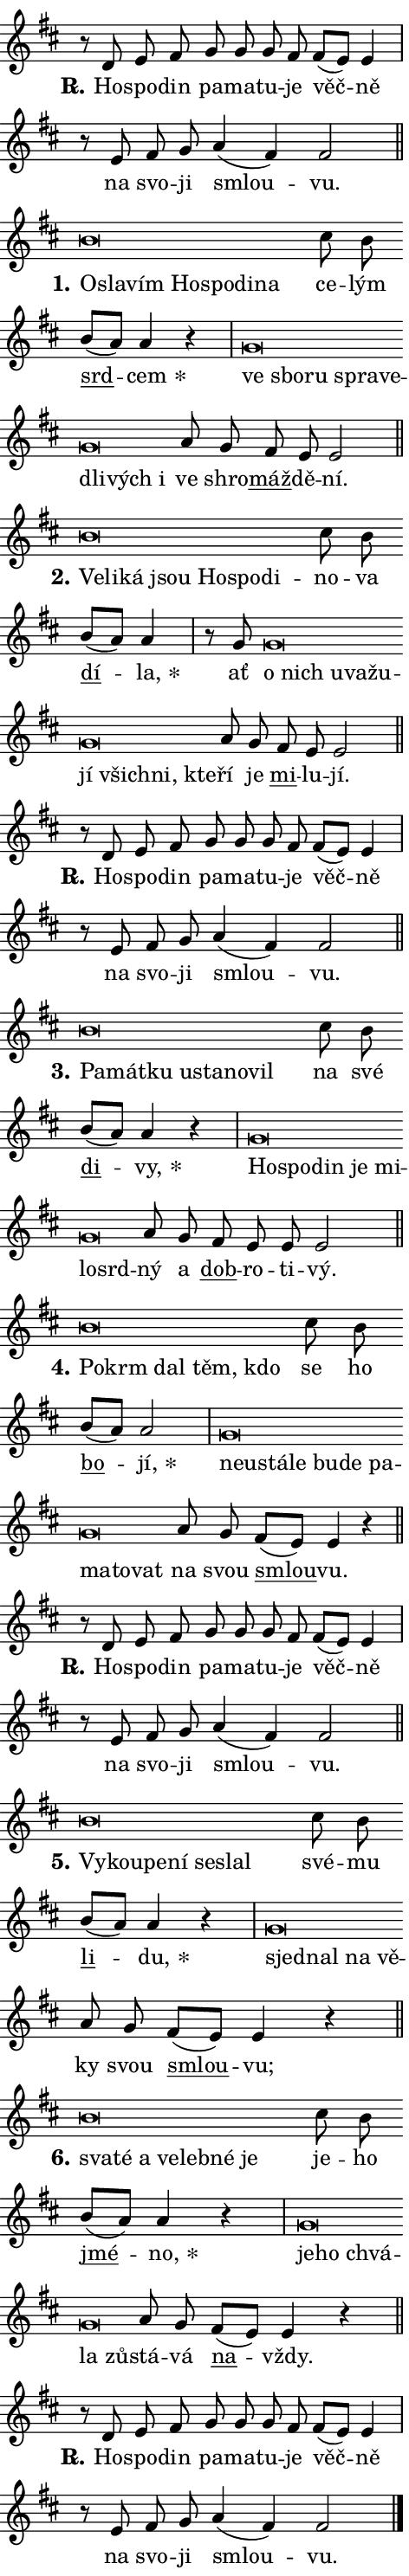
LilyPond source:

\version "2.24.0"
\header { tagline = "" }
\paper {
  indent = 0\cm
  top-margin = 0\cm
  right-margin = 0.13\cm % to fit lyric hyphens
  bottom-margin = 0\cm
  left-margin = 0\cm
  paper-width = 8\cm
  page-breaking = #ly:one-page-breaking
  system-system-spacing.basic-distance = #11
  score-system-spacing.basic-distance = #11
  ragged-last = ##f
}


%% Author: Thomas Morley
%% https://lists.gnu.org/archive/html/lilypond-user/2020-05/msg00002.html
#(define (line-position grob)
"Returns position of @var[grob} in current system:
   @code{'start}, if at first time-step
   @code{'end}, if at last time-step
   @code{'middle} otherwise
"
  (let* ((col (ly:item-get-column grob))
         (ln (ly:grob-object col 'left-neighbor))
         (rn (ly:grob-object col 'right-neighbor))
         (col-to-check-left (if (ly:grob? ln) ln col))
         (col-to-check-right (if (ly:grob? rn) rn col))
         (break-dir-left
           (and
             (ly:grob-property col-to-check-left 'non-musical #f)
             (ly:item-break-dir col-to-check-left)))
         (break-dir-right
           (and
             (ly:grob-property col-to-check-right 'non-musical #f)
             (ly:item-break-dir col-to-check-right))))
        (cond ((eqv? 1 break-dir-left) 'start)
              ((eqv? -1 break-dir-right) 'end)
              (else 'middle))))

#(define (tranparent-at-line-position vctor)
  (lambda (grob)
  "Relying on @code{line-position} select the relevant enry from @var{vctor}.
Used to determine transparency,"
    (case (line-position grob)
      ((end) (not (vector-ref vctor 0)))
      ((middle) (not (vector-ref vctor 1)))
      ((start) (not (vector-ref vctor 2))))))

noteHeadBreakVisibility =
#(define-music-function (break-visibility)(vector?)
"Makes @code{NoteHead}s transparent relying on @var{break-visibility}"
#{
  \override NoteHead.transparent =
    #(tranparent-at-line-position break-visibility)
#})

#(define delete-ledgers-for-transparent-note-heads
  (lambda (grob)
    "Reads whether a @code{NoteHead} is transparent.
If so this @code{NoteHead} is removed from @code{'note-heads} from
@var{grob}, which is supposed to be @code{LedgerLineSpanner}.
As a result ledgers are not printed for this @code{NoteHead}"
    (let* ((nhds-array (ly:grob-object grob 'note-heads))
           (nhds-list
             (if (ly:grob-array? nhds-array)
                 (ly:grob-array->list nhds-array)
                 '()))
           ;; Relies on the transparent-property being done before
           ;; Staff.LedgerLineSpanner.after-line-breaking is executed.
           ;; This is fragile ...
           (to-keep
             (remove
               (lambda (nhd)
                 (ly:grob-property nhd 'transparent #f))
               nhds-list)))
      ;; TODO find a better method to iterate over grob-arrays, similiar
      ;; to filter/remove etc for lists
      ;; For now rebuilt from scratch
      (set! (ly:grob-object grob 'note-heads)  '())
      (for-each
        (lambda (nhd)
          (ly:pointer-group-interface::add-grob grob 'note-heads nhd))
        to-keep))))

squashNotes = {
  \override NoteHead.X-extent = #'(-0.2 . 0.2)
  \override NoteHead.Y-extent = #'(-0.75 . 0)
  \override NoteHead.stencil =
    #(lambda (grob)
       (let ((pos (ly:grob-property grob 'staff-position)))
         (begin
           (if (< pos -7) (display "ERROR: Lower brevis then expected\n") (display ""))
           (if (<= pos -6) ly:text-interface::print ly:note-head::print))))
}
unSquashNotes = {
  \revert NoteHead.X-extent
  \revert NoteHead.Y-extent
  \revert NoteHead.stencil
}

hideNotes = \noteHeadBreakVisibility #begin-of-line-visible
unHideNotes = \noteHeadBreakVisibility #all-visible

% work-around for resetting accidentals
% https://lilypond.org/doc/v2.23/Documentation/notation/displaying-rhythms#unmetered-music
cadenzaMeasure = {
  \cadenzaOff
  \partial 1024 s1024
  \cadenzaOn
}

#(define-markup-command (accent layout props text) (markup?)
  "Underline accented syllable"
  (interpret-markup layout props
    #{\markup \override #'(offset . 4.3) \underline { #text }#}))

responsum = \markup \concat {
  "R" \hspace #-1.05 \path #0.1 #'((moveto 0 0.07) (lineto 0.9 0.8)) \hspace #0.05 "."
}

spaceSize = #0.6828661417322834 % exact space size for TeX Gyre Schola

\layout {
  \context {
    \Staff
    \remove "Time_signature_engraver"
    \override LedgerLineSpanner.after-line-breaking = #delete-ledgers-for-transparent-note-heads
  }
  \context {
    \Lyrics {
      \override LyricSpace.minimum-distance = \spaceSize
      \override LyricText.font-name = #"TeX Gyre Schola"
      \override LyricText.font-size = 1
      \override StanzaNumber.font-name = #"TeX Gyre Schola Bold"
      \override StanzaNumber.font-size = 1
    }
  }
  \context {
    \Score 
    \override NoteHead.text =
      #(lambda (grob) 
        (let ((pos (ly:grob-property grob 'staff-position)))
          #{\markup {
            \combine
              \halign #-0.55 \raise #(if (= pos -6) 0 0.5) \override #'(thickness . 2) \draw-line #'(3.2 . 0)
              \musicglyph "noteheads.sM1"
          }#}))
  }
}

% magnetic-lyrics.ily
%
%   written by
%     Jean Abou Samra <jean@abou-samra.fr>
%     Werner Lemberg <wl@gnu.org>
%
%   adapted by
%     Jiri Hon <jiri.hon@gmail.com>
%
% Version 2022-Apr-15

% https://www.mail-archive.com/lilypond-user@gnu.org/msg149350.html

#(define (Left_hyphen_pointer_engraver context)
   "Collect syllable-hyphen-syllable occurrences in lyrics and store
them in properties.  This engraver only looks to the left.  For
example, if the lyrics input is @code{foo -- bar}, it does the
following.

@itemize @bullet
@item
Set the @code{text} property of the @code{LyricHyphen} grob between
@q{foo} and @q{bar} to @code{foo}.

@item
Set the @code{left-hyphen} property of the @code{LyricText} grob with
text @q{foo} to the @code{LyricHyphen} grob between @q{foo} and
@q{bar}.
@end itemize

Use this auxiliary engraver in combination with the
@code{lyric-@/text::@/apply-@/magnetic-@/offset!} hook."
   (let ((hyphen #f)
         (text #f))
     (make-engraver
      (acknowledgers
       ((lyric-syllable-interface engraver grob source-engraver)
        (set! text grob)))
      (end-acknowledgers
       ((lyric-hyphen-interface engraver grob source-engraver)
        ;(when (not (grob::has-interface grob 'lyric-space-interface))
          (set! hyphen grob)));)
      ((stop-translation-timestep engraver)
       (when (and text hyphen)
         (ly:grob-set-object! text 'left-hyphen hyphen))
       (set! text #f)
       (set! hyphen #f)))))

#(define (lyric-text::apply-magnetic-offset! grob)
   "If the space between two syllables is less than the value in
property @code{LyricText@/.details@/.squash-threshold}, move the right
syllable to the left so that it gets concatenated with the left
syllable.

Use this function as a hook for
@code{LyricText@/.after-@/line-@/breaking} if the
@code{Left_@/hyphen_@/pointer_@/engraver} is active."
   (let ((hyphen (ly:grob-object grob 'left-hyphen #f)))
     (when hyphen
       (let ((left-text (ly:spanner-bound hyphen LEFT)))
         (when (grob::has-interface left-text 'lyric-syllable-interface)
           (let* ((common (ly:grob-common-refpoint grob left-text X))
                  (this-x-ext (ly:grob-extent grob common X))
                  (left-x-ext
                   (begin
                     ;; Trigger magnetism for left-text.
                     (ly:grob-property left-text 'after-line-breaking)
                     (ly:grob-extent left-text common X)))
                  ;; `delta` is the gap width between two syllables.
                  (delta (- (interval-start this-x-ext)
                            (interval-end left-x-ext)))
                  (details (ly:grob-property grob 'details))
                  (threshold (assoc-get 'squash-threshold details 0.2)))
             (when (< delta threshold)
               (let* (;; We have to manipulate the input text so that
                      ;; ligatures crossing syllable boundaries are not
                      ;; disabled.  For languages based on the Latin
                      ;; script this is essentially a beautification.
                      ;; However, for non-Western scripts it can be a
                      ;; necessity.
                      (lt (ly:grob-property left-text 'text))
                      (rt (ly:grob-property grob 'text))
                      (is-space (grob::has-interface hyphen 'lyric-space-interface))
                      (space (if is-space " " ""))
                      (extra-delta (if is-space spaceSize 0))
                      ;; Append new syllable.
                      (ltrt-space (if (and (string? lt) (string? rt))
                                (string-append lt space rt)
                                (make-concat-markup (list lt space rt))))
                      ;; Right-align `ltrt` to the right side.
                      (ltrt-space-markup (grob-interpret-markup
                               grob
                               (make-translate-markup
                                (cons (interval-length this-x-ext) 0)
                                (make-right-align-markup ltrt-space)))))
                 (begin
                   ;; Don't print `left-text`.
                   (ly:grob-set-property! left-text 'stencil #f)
                   ;; Set text and stencil (which holds all collected
                   ;; syllables so far) and shift it to the left.
                   (ly:grob-set-property! grob 'text ltrt-space)
                   (ly:grob-set-property! grob 'stencil ltrt-space-markup)
                   (ly:grob-translate-axis! grob (- (- delta extra-delta)) X))))))))))


#(define (lyric-hyphen::displace-bounds-first grob)
   ;; Make very sure this callback isn't triggered too early.
   (let ((left (ly:spanner-bound grob LEFT))
         (right (ly:spanner-bound grob RIGHT)))
     (ly:grob-property left 'after-line-breaking)
     (ly:grob-property right 'after-line-breaking)
     (ly:lyric-hyphen::print grob)))

squashThreshold = #0.4

\layout {
  \context {
    \Lyrics
    \consists #Left_hyphen_pointer_engraver
    \override LyricText.after-line-breaking =
      #lyric-text::apply-magnetic-offset!
    \override LyricHyphen.stencil = #lyric-hyphen::displace-bounds-first
    \override LyricText.details.squash-threshold = \squashThreshold
    \override LyricHyphen.minimum-distance = 0
    \override LyricHyphen.minimum-length = \squashThreshold
  }
}

squashText = \override LyricText.details.squash-threshold = 9999
unSquashText = \override LyricText.details.squash-threshold = \squashThreshold

leftText = \override LyricText.self-alignment-X = #LEFT
unLeftText = \revert LyricText.self-alignment-X

starOffset = #(lambda (grob) 
                (let ((x_offset (ly:self-alignment-interface::aligned-on-x-parent grob)))
                  (if (= x_offset 0) 0 (+ x_offset 1.2))))

star = #(define-music-function (syllable)(string?)
"Append star separator at the end of a syllable"
#{
  \once \override LyricText.X-offset = #starOffset
  \lyricmode { \markup {
    #syllable
    \override #'((font-name . "TeX Gyre Schola Bold")) \hspace #0.2 \lower #0.65 \larger "*"
  } }
#})

starAccent = #(define-music-function (syllable)(string?)
"Append star separator at the end of a syllable and make accent"
#{
  \once \override LyricText.X-offset = #starOffset
  \lyricmode { \markup {
    \accent #syllable
    \override #'((font-name . "TeX Gyre Schola Bold")) \hspace #0.2 \lower #0.65 \larger "*"
  } }
#})

breath = #(define-music-function (syllable)(string?)
"Append breathing indicator at the end of a syllable"
#{
  \lyricmode { \markup { #syllable "+" } }
#})

optionalBreath = #(define-music-function (syllable)(string?)
"Append optional breathing indicator at the end of a syllable"
#{
  \lyricmode { \markup { #syllable "(+)" } }
#})


\score {
    <<
        \new Voice = "melody" { \cadenzaOn \key d \major \relative { r8 d' e fis g g g fis \bar "" fis[( e)] e4 \cadenzaMeasure \bar "|" r8 e fis g \bar "" a4( fis) fis2 \cadenzaMeasure \bar "||" \break } }
        \new Lyrics \lyricsto "melody" { \lyricmode { \set stanza = \responsum
Ho -- spo -- din pa -- ma -- tu -- je věč -- ně na svo -- ji smlou -- vu. } }
    >>
    \layout {}
}

\score {
    <<
        \new Voice = "melody" { \cadenzaOn \key d \major \relative { \squashNotes b'\breve*1/16 \hideNotes \breve*1/16 \bar "" \breve*1/16 \bar "" \breve*1/16 \bar "" \breve*1/16 \bar "" \breve*1/16 \breve*1/16 \bar "" \unHideNotes \unSquashNotes cis8 b \bar "" b[( a)] a4 r \cadenzaMeasure \bar "|" \squashNotes g\breve*1/16 \hideNotes \breve*1/16 \bar "" \breve*1/16 \bar "" \breve*1/16 \bar "" \breve*1/16 \bar "" \breve*1/16 \bar "" \breve*1/16 \breve*1/16 \bar "" \unHideNotes \unSquashNotes a8 g \bar "" fis e e2 \cadenzaMeasure \bar "||" \break } }
        \new Lyrics \lyricsto "melody" { \lyricmode { \set stanza = "1."
\leftText O -- \squashText sla -- vím Ho -- spo -- di -- na \unLeftText \unSquashText ce -- lým \markup \accent srd -- \star cem \leftText ve \squashText sbo -- ru spra -- ve -- dli -- vých i \unLeftText \unSquashText ve shro -- \markup \accent máž -- dě -- ní. } }
    >>
    \layout {}
}

\score {
    <<
        \new Voice = "melody" { \cadenzaOn \key d \major \relative { \squashNotes b'\breve*1/16 \hideNotes \breve*1/16 \bar "" \breve*1/16 \bar "" \breve*1/16 \bar "" \breve*1/16 \bar "" \breve*1/16 \breve*1/16 \bar "" \unHideNotes \unSquashNotes cis8 b \bar "" b[( a)] a4 \cadenzaMeasure \bar "|" r8 g8 \squashNotes g\breve*1/16 \hideNotes \breve*1/16 \bar "" \breve*1/16 \bar "" \breve*1/16 \bar "" \breve*1/16 \bar "" \breve*1/16 \bar "" \breve*1/16 \bar "" \breve*1/16 \breve*1/16 \bar "" \unHideNotes \unSquashNotes a8 g \bar "" fis e e2 \cadenzaMeasure \bar "||" \break } }
        \new Lyrics \lyricsto "melody" { \lyricmode { \set stanza = "2."
\leftText Ve -- \squashText li -- ká jsou Ho -- spo -- di -- \unLeftText \unSquashText no -- va \markup \accent dí -- \star la, ať \leftText o \squashText nich u -- va -- žu -- jí všich -- ni, kte -- \unLeftText \unSquashText ří je \markup \accent mi -- lu -- jí. } }
    >>
    \layout {}
}

\score {
    <<
        \new Voice = "melody" { \cadenzaOn \key d \major \relative { r8 d' e fis g g g fis \bar "" fis[( e)] e4 \cadenzaMeasure \bar "|" r8 e fis g \bar "" a4( fis) fis2 \cadenzaMeasure \bar "||" \break } }
        \new Lyrics \lyricsto "melody" { \lyricmode { \set stanza = \responsum
Ho -- spo -- din pa -- ma -- tu -- je věč -- ně na svo -- ji smlou -- vu. } }
    >>
    \layout {}
}

\score {
    <<
        \new Voice = "melody" { \cadenzaOn \key d \major \relative { \squashNotes b'\breve*1/16 \hideNotes \breve*1/16 \bar "" \breve*1/16 \bar "" \breve*1/16 \bar "" \breve*1/16 \bar "" \breve*1/16 \breve*1/16 \bar "" \unHideNotes \unSquashNotes cis8 b \bar "" b[( a)] a4 r \cadenzaMeasure \bar "|" \squashNotes g\breve*1/16 \hideNotes \breve*1/16 \bar "" \breve*1/16 \bar "" \breve*1/16 \bar "" \breve*1/16 \bar "" \breve*1/16 \breve*1/16 \bar "" \unHideNotes \unSquashNotes a8 g \bar "" fis e e e2 \cadenzaMeasure \bar "||" \break } }
        \new Lyrics \lyricsto "melody" { \lyricmode { \set stanza = "3."
\leftText Pa -- \squashText mát -- ku u -- sta -- no -- vil \unLeftText \unSquashText na své \markup \accent di -- \star vy, \leftText Ho -- \squashText spo -- din je mi -- lo -- srd -- \unLeftText \unSquashText ný a \markup \accent dob -- ro -- ti -- vý. } }
    >>
    \layout {}
}

\score {
    <<
        \new Voice = "melody" { \cadenzaOn \key d \major \relative { \squashNotes b'\breve*1/16 \hideNotes \breve*1/16 \bar "" \breve*1/16 \bar "" \breve*1/16 \breve*1/16 \bar "" \unHideNotes \unSquashNotes cis8 b \bar "" b[( a)] a2 \cadenzaMeasure \bar "|" \squashNotes g\breve*1/16 \hideNotes \breve*1/16 \bar "" \breve*1/16 \bar "" \breve*1/16 \bar "" \breve*1/16 \bar "" \breve*1/16 \bar "" \breve*1/16 \bar "" \breve*1/16 \bar "" \breve*1/16 \breve*1/16 \bar "" \unHideNotes \unSquashNotes a8 g \bar "" fis[( e)] e4 r \cadenzaMeasure \bar "||" \break } }
        \new Lyrics \lyricsto "melody" { \lyricmode { \set stanza = "4."
\leftText Po -- \squashText krm dal těm, kdo \unLeftText \unSquashText se ho \markup \accent bo -- \star jí, \leftText ne -- \squashText u -- stá -- le bu -- de pa -- ma -- to -- vat \unLeftText \unSquashText na svou \markup \accent smlou -- vu. } }
    >>
    \layout {}
}

\score {
    <<
        \new Voice = "melody" { \cadenzaOn \key d \major \relative { r8 d' e fis g g g fis \bar "" fis[( e)] e4 \cadenzaMeasure \bar "|" r8 e fis g \bar "" a4( fis) fis2 \cadenzaMeasure \bar "||" \break } }
        \new Lyrics \lyricsto "melody" { \lyricmode { \set stanza = \responsum
Ho -- spo -- din pa -- ma -- tu -- je věč -- ně na svo -- ji smlou -- vu. } }
    >>
    \layout {}
}

\score {
    <<
        \new Voice = "melody" { \cadenzaOn \key d \major \relative { \squashNotes b'\breve*1/16 \hideNotes \breve*1/16 \bar "" \breve*1/16 \bar "" \breve*1/16 \bar "" \breve*1/16 \breve*1/16 \bar "" \unHideNotes \unSquashNotes cis8 b \bar "" b[( a)] a4 r \cadenzaMeasure \bar "|" \squashNotes g\breve*1/16 \hideNotes \breve*1/16 \bar "" \breve*1/16 \breve*1/16 \bar "" \unHideNotes \unSquashNotes a8 g \bar "" fis[( e)] e4 r \cadenzaMeasure \bar "||" \break } }
        \new Lyrics \lyricsto "melody" { \lyricmode { \set stanza = "5."
\leftText Vy -- \squashText kou -- pe -- ní se -- slal \unLeftText \unSquashText své -- mu \markup \accent li -- \star du, \leftText sjed -- \squashText nal na vě -- \unLeftText \unSquashText ky svou \markup \accent smlou -- vu; } }
    >>
    \layout {}
}

\score {
    <<
        \new Voice = "melody" { \cadenzaOn \key d \major \relative { \squashNotes b'\breve*1/16 \hideNotes \breve*1/16 \bar "" \breve*1/16 \bar "" \breve*1/16 \bar "" \breve*1/16 \bar "" \breve*1/16 \breve*1/16 \bar "" \unHideNotes \unSquashNotes cis8 b \bar "" b[( a)] a4 r \cadenzaMeasure \bar "|" \squashNotes g\breve*1/16 \hideNotes \breve*1/16 \bar "" \breve*1/16 \bar "" \breve*1/16 \breve*1/16 \bar "" \unHideNotes \unSquashNotes a8 g \bar "" fis[( e)] e4 r \cadenzaMeasure \bar "||" \break } }
        \new Lyrics \lyricsto "melody" { \lyricmode { \set stanza = "6."
\leftText sva -- \squashText té a ve -- leb -- né je \unLeftText \unSquashText je -- ho \markup \accent jmé -- \star no, \leftText je -- \squashText ho chvá -- la zů -- \unLeftText \unSquashText stá -- vá \markup \accent na -- vždy. } }
    >>
    \layout {}
}

\score {
    <<
        \new Voice = "melody" { \cadenzaOn \key d \major \relative { r8 d' e fis g g g fis \bar "" fis[( e)] e4 \cadenzaMeasure \bar "|" r8 e fis g \bar "" a4( fis) fis2 \cadenzaMeasure \bar "||" \break } \bar "|." }
        \new Lyrics \lyricsto "melody" { \lyricmode { \set stanza = \responsum
Ho -- spo -- din pa -- ma -- tu -- je věč -- ně na svo -- ji smlou -- vu. } }
    >>
    \layout {}
}
